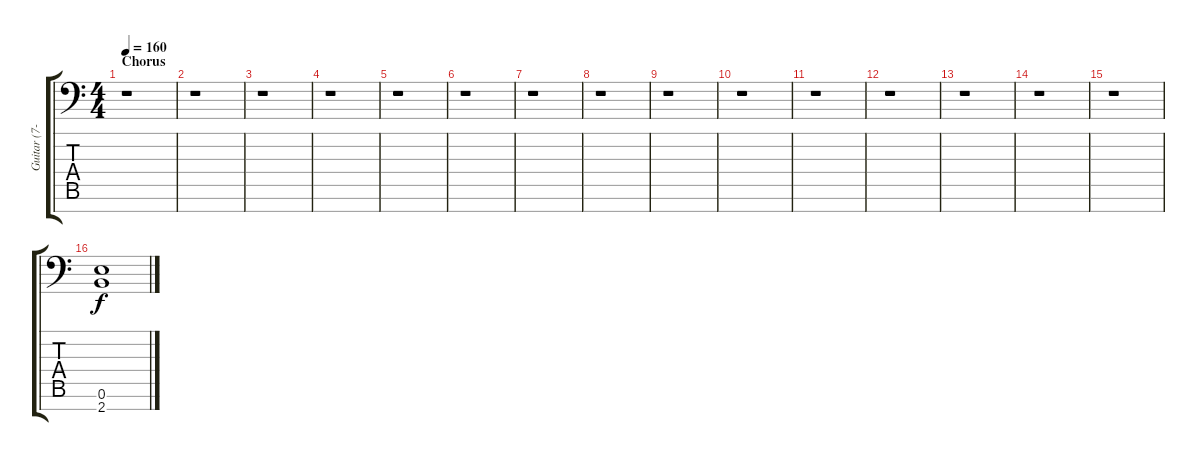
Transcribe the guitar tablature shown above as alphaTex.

\track ("Guitar (7-String Distorted)" "Guitar (7-") {instrument distortionguitar}
\staff {score tabs}
\tuning (E4 B3 G3 D3 A2 E2 A1) {hide}
\ts (4 4)
\section ("" "Chorus")
\tempo 160
\clef f4
\ks c
r.1{dy f} |
r.1 |
r.1 |
r.1 |
r.1 |
r.1 |
r.1 |
r.1 |
r.1 |
r.1 |
r.1 |
r.1 |
r.1 |
r.1 |
r.1{volume 0} |
(0.6 2.7).1{volume 16}
